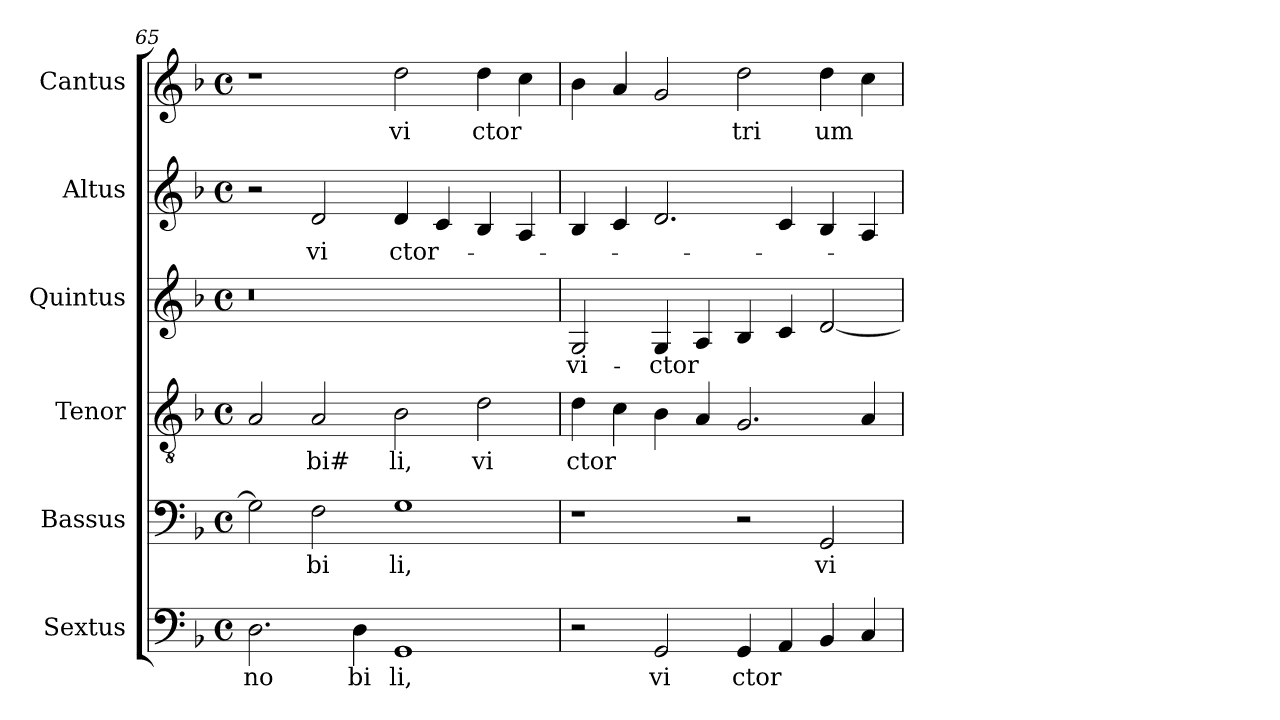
**kern	**text	**kern	**text	**kern	**text	**kern	**text	**kern	**text	**kern	**text
*part6	*part6	*part5	*part5	*part4	*part4	*part3	*part3	*part2	*part2	*part1	*part1
*staff6	*staff6	*staff5	*staff5	*staff4	*staff4	*staff3	*staff3	*staff2	*staff2	*staff1	*staff1
*I"Sextus	*	*I"Bassus	*	*I"Tenor	*	*I"Quintus	*	*I"Altus	*	*I"Cantus	*
*I'Sextus	*	*I'Bassus	*	*I'Tenor	*	*I'Quintus	*	*I'Altus	*	*I'Cantus	*
*clefF4	*	*clefF4	*	*clefGv2	*	*clefG2	*	*clefG2	*	*clefG2	*
*k[b-]	*	*k[b-]	*	*k[b-]	*	*k[b-]	*	*k[b-]	*	*k[b-]	*
*F:	*	*F:	*	*F:	*	*F:	*	*F:	*	*F:	*
*M4/4	*	*M4/4	*	*M4/4	*	*M4/4	*	*M4/4	*	*M4/4	*
*met(c)	*	*met(c)	*	*met(c)	*	*met(c)	*	*met(c)	*	*met(c)	*
=65	=65	=65	=65	=65	=65	=65	=65	=65	=65	=65	=65
!	!LO:LY:b:cj	!	!	!	!	!	!	!	!	!	!
2.D\	no	2G\]	.	2A/	.	0r	.	2r	.	1r	.
!	!	!	!LO:LY:b:cj	!	!LO:LY:b:cj	!	!	!	!LO:LY:b:cj	!	!
.	.	2F\	bi	2A/	bi#	.	.	2d/	vi	.	.
!	!LO:LY:b:cj	!	!	!	!	!	!	!	!	!	!
4D\	bi	.	.	.	.	.	.	.	.	.	.
!	!LO:LY:b:cj	!	!LO:LY:b:cj	!	!LO:LY:b:cj	!	!	!	!LO:LY:b	!	!LO:LY:b:cj
1GG	li,	1G	li,	2B-\	li,	.	.	4d/	ctor-	2dd\	vi
.	.	.	.	.	.	.	.	4c/	.	.	.
!	!	!	!	!	!LO:LY:b:cj	!	!	!	!	!	!LO:LY:b
.	.	.	.	2d\	vi	.	.	4B-/	.	4dd\	ctor
.	.	.	.	.	.	.	.	4A/	.	4cc\	.
=66	=66	=66	=66	=66	=66	=66	=66	=66	=66	=66	=66
!	!	!	!	!	!LO:LY:b	!	!LO:LY:b:cj	!	!	!	!
2r	.	1r	.	4d\	ctor	2G/	vi-	4B-/	.	4b-\	.
.	.	.	.	4c\	.	.	.	4c/	.	4a/	.
!	!LO:LY:b:cj	!	!	!	!	!	!LO:LY:b	!	!	!	!
2GG/	vi	.	.	4B-\	.	4G/	-ctor	2.d/	.	2g/	.
.	.	.	.	4A/	.	4A/	.	.	.	.	.
!	!LO:LY:b	!	!	!	!	!	!	!	!	!	!LO:LY:b:cj
4GG/	ctor	2r	.	2.G/	.	4B-/	.	.	.	2dd\	tri
4AA/	.	.	.	.	.	4c/	.	4c/	.	.	.
!	!	!	!LO:LY:b:cj	!	!	!	!	!	!	!	!LO:LY:b
4BB-/	.	2GG/	vi	.	.	[>2d/	.	4B-/	.	4dd\	um
4C/	.	.	.	4A/	.	.	.	4A/	.	4cc\	.
=	=	=	=	=	=	=	=	=	=	=	=
*-	*-	*-	*-	*-	*-	*-	*-	*-	*-	*-	*-
